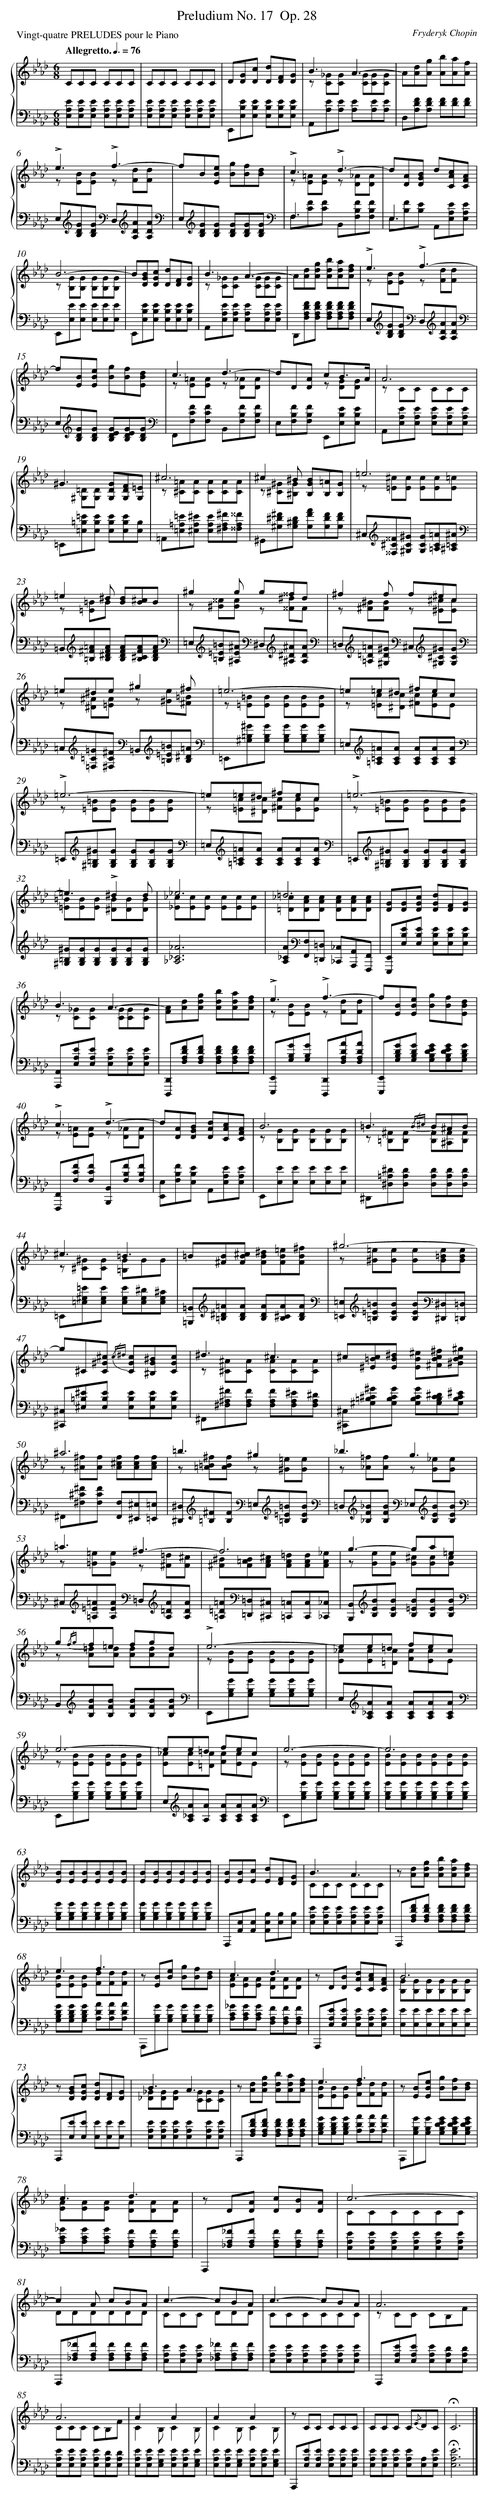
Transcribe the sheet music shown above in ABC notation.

X:1
T: Preludium No. 17	 Op. 28
C: Fryderyk Chopin
L: 1/8
M: 6/8
P: Vingt-quatre PRELUDES pour le Piano
Q: "Allegretto." 3/8=76
%%staves {1 2}
V: 1 clef=treble
V: 2 clef=bass
K: Ab
[V:1] CCC CCC |
[V:2] [EA,E,][EA,E,][EA,E,] [EA,E,][EA,E,][EA,E,] |
[V:1] CCC CCC |
[V:2] [EA,E,][EA,E,][EA,E,] [EA,E,][EA,E,][EA,E,] |
[V:1] D[GD][cD] [dD][FD][GD] |
[V:2] E,,[EB,E,][EB,E,] [EB,E,][EB,E,][EB,E,] |
[V:1] B3A3- & z [_GC][GC] [GC][GC][GC] |
[V:2] A,,[EA,][EA,] [EA,][EA,][EA,] |
[V:1] A[dA][gA] [bA][aA][fA] |
[V:2] D,[FDA,][FDA,] [FD][FD][FD] |
[V:1] !accent!e3!accent!f3- & z [BE][BE] z [dF][dF] |
[V:2] E,[K:clef=treble][GDB,][GDB,][K:clef=bass] D,[K:clef=treble][ADA,][ADA,][K:clef=bass] |
[V:1] fB[eBE] [gB][fB][dB] |
[V:2] E,[K:clef=treble][GDB,][GDB,] [GDB,][GDB,][GDB,][K:clef=bass] |
[V:1] !accent!c3!accent!d3- & z [=AE][AE] z [_AD][AD] |
[V:2] F,3x3 & F,[FC][FC] B,,[FB,F,][FB,F,] |
[V:1] d[AD][BGD] d[cAC][AFC] |
[V:2] E,3x3 & E,[FB,][EB,] A,,[EA,E,][EA,E,] |
[V:1] B6- & z [GB,][GB,] [GB,][GB,][GB,] |
[V:2] E,,[EE,][EE,] [EE,][EE,][EE,] |
[V:1] B[BGD][cGD] [dD][FD][GD] |
[V:2] E,,[EB,E,][EB,E,] [EB,E,][EB,E,][EB,E,] |
[V:1] B3A3- & z [_GC][GC] [GC][GC][GC] |
[V:2] A,,[EA,E,][EA,E,] [EA,E,][EA,E,][EA,E,] |
[V:1] A[dA][gdA] [bdA][adA][fdA] |
[V:2] D,,[FDA,F,][FDA,F,] [FDA,F,][FDA,F,][FDA,F,] |
[V:1] !accent!e3!accent!f3- & z [BE][BE] z [dF][dF] |
[V:2] E,[K:clef=treble][GDB,][GDB,][K:clef=bass] D,[K:clef=treble][ADA,][ADA,][K:clef=bass] |
[V:1] f[BE][eBE] [gB][fB][dBE] |
[V:2] E,[K:clef=treble][GDB,][GDB,] [GEDB,][GEDB,][GDB,][K:clef=bass] |
[V:1] c3d3- & z [=AE][AE] z [_AD][AD] |
[V:2] F,,[FCF,][FCF,] B,,[FB,F,][FB,F,] |
[V:1] dD[AD] cB3/A/ & x2>z2 [GD][GD] |
[V:2] E,[FB,F,][FB,F,] E,,[EB,E,][EB,E,] |
[V:1] A6 & z CC CCC |
[V:2] A,,[EA,E,][EA,E,] [EA,E,][EA,E,][EA,E,] |
[V:1] ^G2>[G2D2G,2][FDG,][=EG,] & x [=D^G,][DG,]x3 |
[V:2] =E,,[=E=B,=E,][EB,E,] [EB,E,][EB,E,][B,E,] |
[V:1] ^c6 & z [=A^C][AC] [AC][AC][AC] |
[V:2] =A,,[=E=A,=E,][^EA,^E,] [EA,E,][^FA,^F,][^^FA,^^F,] |
[V:1] ^c2^B [BGB,][=AB,][GB,] & z [^G^C][G^B,]x3 |
[V:2] ^G,,[^F^D^G,][D^B,G,] [AFG,][FDG,][FDG,] |
[V:1] =e6 & z [^c=E][cE] [cE][cE][=cE] |
[V:2] ^C,[K:clef=treble][^^F^C^^F,][^GC^G,] [GCG,][=AC=A,][^A=C^A,] |
[V:1] =e2^d [dB][^cB]B & z [=B=E]Bx3 |
[V:2] [K:clef=bass]=B,,[K:clef=treble][=A^F=B,][AF^DB,] [AFDB,][AF^CB,][AFDB,][K:clef=bass] |
[V:1] ^g2g g^^fd & z [^^c^G][cG] z [^d^^F]F |
[V:2] =E,[K:clef=treble][=B=E=B,][^AE^A,][K:clef=bass] ^D,[K:clef=treble][^A^D^A,][ADA,][K:clef=bass] |
[V:1] ^f2f f^ec & z [^B^F][BF] z [^c^E][cE] |
[V:2] =D,[K:clef=treble][=A=D=A,][^GD^G,][K:clef=bass] ^C,[K:clef=treble][^G^C^G,][GCG,][K:clef=bass] |
[V:1] =e^de^g2^f & z [^A^D][A=E] z [e^G][=B^F] |
[V:2] =C,[K:clef=treble][=G=C=F,][^FC^F,][K:clef=bass] =B,,[K:clef=treble][=B=E=B,][=A^DB,][K:clef=bass] |
[V:1] =e6- & z [=B=E][BE] [BE][BE][BE] |
[V:2] =E,,[^G=B,^G,][GB,G,] [GB,G,][GB,G,][GB,G,] |
[V:1] =e=e^d ^fec & z [c=E][c^D] [c^F][cE]E |
[V:2] =E,[K:clef=treble][=A=C=A,][ACA,] [ACA,][ACA,][ACA,][K:clef=bass] |
[V:1] !accent!=e6- & z [=B=E][BE] [BE][BE][BE] |
[V:2] =E,,[K:clef=treble][^G=B,^G,][GB,G,] [GB,G,][GB,G,][GB,G,][K:clef=bass] |
[V:1] =e=e^d ^fec & z [c=E][c^D] [c^F][cE][cE] |
[V:2] =E,[K:clef=treble][=A=C=A,][ACA,] [ACA,][ACA,][ACA,][K:clef=bass] |
[V:1] !accent!=e6- & z [=B=E][BE] [BE][BE][BE] |
[V:2] =E,,[K:clef=treble][^G=B,^G,][GB,G,] [GB,G,][GB,G,][GB,G,] |
[V:1] =e3!accent!^d2d & [=B=E][BE][BE] [B^D][BD][BD] |
[V:2] [^G=B,^G,][GB,G,][GB,G,][GB,G,][GB,G,][GB,G,] |
[V:1] _e6 & [_c_E][cE][cE] [cE][cE][cE] |
[V:2] [_A6_C6_A,6] |
[V:1] =d6 & [_c=D][cAD][cAD] [cAD][cAD][cAD] |
[V:2] [A_CA,][K:clef=bass][F,F,,][=D,=D,,] [_C,_C,,][A,,A,,,][F,,F,,,] |
[V:1] [GD][GD][cGD] [dGD][FD][GD] |
[V:2] [E,,E,,,][EB,E,][EB,E,] [EB,E,][EB,E,][EB,E,] |
[V:1] B3A3- & z [_GC][GC] [GC][GC][GC] |
[V:2] [A,,A,,,][EA,E,][EA,E,] [EA,E,][EA,E,][EA,E,] |
[V:1] [AF][dA][gdA] [bdA][adA][fdA] |
[V:2] [D,,D,,,][FDA,F,][FDA,F,] [FDA,F,][FDA,F,][FDA,F,] |
[V:1] !accent!e3!accent!f3- & z [BE][BE] z [dF][dF] |
[V:2] [E,,E,,,][GB,G,][GB,G,] [D,,D,,,][ADA,F,][ADA,F,] |
[V:1] f[BE][eBE] [gB][fB][dBE] |
[V:2] [E,,E,,,][GDB,G,][GDB,G,] [GEDB,G,][GEDB,G,][GDB,G,] |
[V:1] !accent!c3!accent!d3- & z [=AE][AE] z [_AD][AD] |
[V:2] [F,,F,,,][FCF,][FCF,] [B,,B,,,][FB,F,][FB,F,] |
[V:1] d[AD][BGD] [dAD][cAC][AFC] |
[V:2] [E,E,,][FB,F,][EB,E,] A,,[EA,E,][EA,E,] |
[V:1] B6 & z [GB,][GB,] [GB,][GB,][GB,] |
[V:2] E,,[EE,][EE,] [EE,][EE,][EE,] |
[V:1] =B2>{/B^c} B2^AB & z [^F=B,][FB,] [FB,][F^A,][FB,] |
[V:2] ^D,,[^D=A,^D,][DA,D,] [DA,D,][DA,D,][DA,D,] |
[V:1] ^c3=B3 & z [^G^C][GC] [G=B,]GG |
[V:2] =E,,[=E^G,=E,][EG,E,] [EG,E,][^DG,E,][^CG,E,] |
[V:1] =B[B^F][^cBF] [^dBF][=eBF][^fBF] |
[V:2] [=B,,=B,,,][K:clef=treble][=A^D=B,][ADB,] [ADB,][A^CB,][ADB,] |
[V:1] ^g6- & z [=e^G][eG] [eG][e=BG][eBG] |
[V:2] [K:clef=bass][=E,=E,,][K:clef=treble][=B=E=B,][BEB,] [BEB,][K:clef=bass][^D,^D,,][=D,=D,,] |
[V:1] g^C[^c^GC] {/c^d} [cGC][^BG^B,][cGC] |
[V:2] [^C,^C,,][^E=B,^E,][EB,E,] [EB,E,][EB,E,][EB,E,] |
[V:1] ^d3^c3 & z [^A^C][AC] [AC][AC][AC] |
[V:2] ^F,,[^F^A,^F,][FA,F,] [FA,F,][^EA,F,][^DA,F,] |
[V:1] ^c[c=B^E][^dBE] [^eBE][^fcB^F][^gcB^G] |
[V:2] [^C,^C,,][^G^C=B,^G,][GCB,G,] [GCB,G,][^DCB,G,][^ECB,G,] |
[V:1] ^a6 & z [^f^A][fA] [f^cA][fcA][fcA] |
[V:2] ^F,,[^F^C^F,][FCF,] [F,F,,][^E,^E,,][=E,=E,,] |
[V:1] =b3^g2x & z [^f=B=A][fBA] z [=e^G][eG] |
[V:2] [^D,^D,,][K:clef=treble][^F=B,][FB,][K:clef=bass] =E,[K:clef=treble][=B=E=B,][BEB,] |
[V:1] _b3g3 & z [=f_A][fA] z [_eG][eG] |
[V:2] [K:clef=bass]=D,[K:clef=treble][_BF_B,][BFB,][K:clef=bass] _E,[K:clef=treble][BEB,][BEB,][K:clef=bass] |
[V:1] =a3^f3- & z [=e=G][eG] z [=d^F][^cF] |
[V:2] ^C,[K:clef=treble][=A=E=A,][AEA,][K:clef=bass] =D,[K:clef=treble][A=DA,][ADA,] |
[V:1] f6 & [^B^F][B=AF][^cAF] [=dAF][dAF][_eAF] |
[V:2] [=A=D=A,][K:clef=bass][=D,=D,,][^C,^C,,] [=C,=C,,][C,C,,][_C,_C,,] |
[V:1] g2>-g2a=e & z [eG][eG] [^cG][cG][cG] |
[V:2] [B,,B,,,][K:clef=treble][BEB,][BEB,] [B=EB,][BEB,][BEB,] |
[V:1] g{/fg}f=e fgd & z [=dA][dA] [dA][dA]A |
[V:2] [K:clef=bass]B,,[K:clef=treble][BFB,][BFB,] [BFB,][BFB,][BFB,] |
[V:1] !accent!e6- & z [BE][BE] [BE][BE][BE] |
[V:2] [K:clef=bass]E,,[GB,G,][GB,G,] [GB,G,][GB,G,][GB,G,] |
[V:1] ee=d fec & [_cE][cE][c=D] [cF][cE]E |
[V:2] E,[K:clef=treble][A_CA,][ACA,] [ACA,][ACA,][ACA,] |
[V:1] e6- & z [BE][BE] [BE][BE][BE] |
[V:2] [K:clef=bass]E,,[GB,G,][GB,G,] [GB,G,][GB,G,][GB,G,] |
[V:1] ee=d fec & [_cE][cE][c=D] [cF][cE]E |
[V:2] E,[K:clef=treble][A_CA,][AA,] [ACA,][ACA,][ACA,] |
[V:1] e6- & z [BE][BE] [BE][BE][BE] |
[V:2] [K:clef=bass]E,,[GB,G,][GB,G,] [GB,G,][GB,G,][GB,G,] |
[V:1] e6 & [BE][BE][BE][BE][BE][BE] |
[V:2] [GB,G,][GB,G,][GB,G,][GB,G,][GB,G,][GB,G,] |
[V:1] [BE][BE][BE][BE][BE][BE] |
[V:2] [GB,G,][GB,G,][GB,G,][GB,G,][GB,G,][GB,G,] |
[V:1] [BE][BE][BE][BE][BE][BE] |
[V:2] [GB,G,][GB,G,][GB,G,][GB,G,][GB,G,][GB,G,] |
[V:1] [BE][BE][cE] [dE][FD][GD] |
[V:2] A,,,[E,A,,][E,A,,] [B,E,A,,][B,E,][B,E,] |
[V:1] B3A3 & CCC CCC |
[V:2] [EA,E,][EA,E,][EA,E,][EA,E,][EA,E,][EA,E,] |
[V:1] z [dA][gdA] [bdA][adA][fdA] |
[V:2] A,,,[FDA,F,][FDA,F,] [FDA,F,][FDA,F,][FDA,F,] |
[V:1] e3f3 & [BE][BE][BE] [dF][dF][dF] |
[V:2] [GDB,G,][GDB,G,][GDB,G,] [ADA,][ADA,][ADA,] |
[V:1] z [BE][eB] [gB][fB][dB] |
[V:2] A,,,[GB,G,][GB,G,] [GB,G,][GB,G,][GB,G,] |
[V:1] c3d3 & [AE][AE][AE] [AD][AD][AD] |
[V:2] [_GCA,][GCA,][GCA,] [FA,F,][FA,F,][FA,F,] |
[V:1] z D[BD] [dAC][cAC][AFC] |
[V:2] A,,,[EA,E,][EA,E,] [EA,E,][EA,E,][EA,E,] |
[V:1] B6 & [GB,][GB,][GB,][GB,][GB,][GB,] |
[V:2] [EE,][EE,][EE,][EE,][EE,][EE,] |
[V:1] z [BGD][cGD] [dGD][FD][GD] |
[V:2] A,,,[EE,][EE,] [EE,][EE,][EE,] |
[V:1] B3A3 & [_G_D][GD][GD] [GC][GC][GC] |
[V:2] [EA,E,][EA,E,][EA,E,][EA,E,][EA,E,][EA,E,] |
[V:1] z [dA][gdA] [bdA][adA][fdA] |
[V:2] A,,,[FDA,F,][FDA,F,] [FDA,F,][FDA,F,][FDA,F,] |
[V:1] e3f3 & [BE][BE][BE] [dF][dF][dF] |
[V:2] [GDB,G,][GDB,G,][GDB,G,] [ADA,][ADA,][ADA,] |
[V:1] z [BE][eBE] [gB][fB][dB] |
[V:2] A,,,[GB,G,][GB,G,] [GEDB,G,][GEDB,G,][GEDB,G,] |
[V:1] c3d3 & [AE][AE][AE] [AD][AD][AD] |
[V:2] [_GCA,][GCA,][GCA,] [FA,F,][FA,F,][FA,F,] |
[V:1] z D[AD] [cD][BD][AD] |
[V:2] A,,,[_FA,_F,][FA,F,] [FA,F,][FA,F,][FA,F,] |
[V:1] c6- & CCCCCC |
[V:2] [EA,E,][EA,E,][EA,E,][EA,E,][EA,E,][EA,E,] |
[V:1] c2A cBA & DDDDDD |
[V:2] A,,,[_FA,_F,][FA,F,] [FA,F,][FA,F,][FA,F,] |
[V:1] c2>-c2BA & CCC DDD |
[V:2] [EA,E,][EA,E,][EA,E,] [_FA,_F,][FA,F,][FA,F,] |
[V:1] c2>-c2BA & CCCCCC |
[V:2] [EA,E,][EA,E,][EA,E,][EA,E,][EA,E,][EA,E,] |
[V:1] A6 & z CC CB,F |
[V:2] A,,,[EA,E,][EA,E,] [EA,E,][DA,E,][DA,E,] |
[V:1] A6 & CCC CB,F |
[V:2] [EA,E,][EA,E,][EA,E,] [EA,E,][DA,E,][DA,E,] |
[V:1] A2xA2x & C2B,C2B, |
[V:2] [EA,E,][EA,E,][EG,E,] [EA,E,][EA,E,][EG,E,] |
[V:1] A2xA2x & C2B,C2B, |
[V:2] [EA,E,][EA,E,][EG,E,] [EA,E,][EA,E,][EG,E,] |
[V:1] z CC CCC |
[V:2] A,,,[EA,E,][EA,E,] [EA,E,][EA,E,][EA,E,] |
[V:1] CCC C{/E}DC |
[V:2] [EA,E,][EA,E,][EA,E,] [EA,E,][A,E,][EA,E,] |
[V:1] !fermata!C6 |]
[V:2] !fermata![E6A,6E,6] |]
